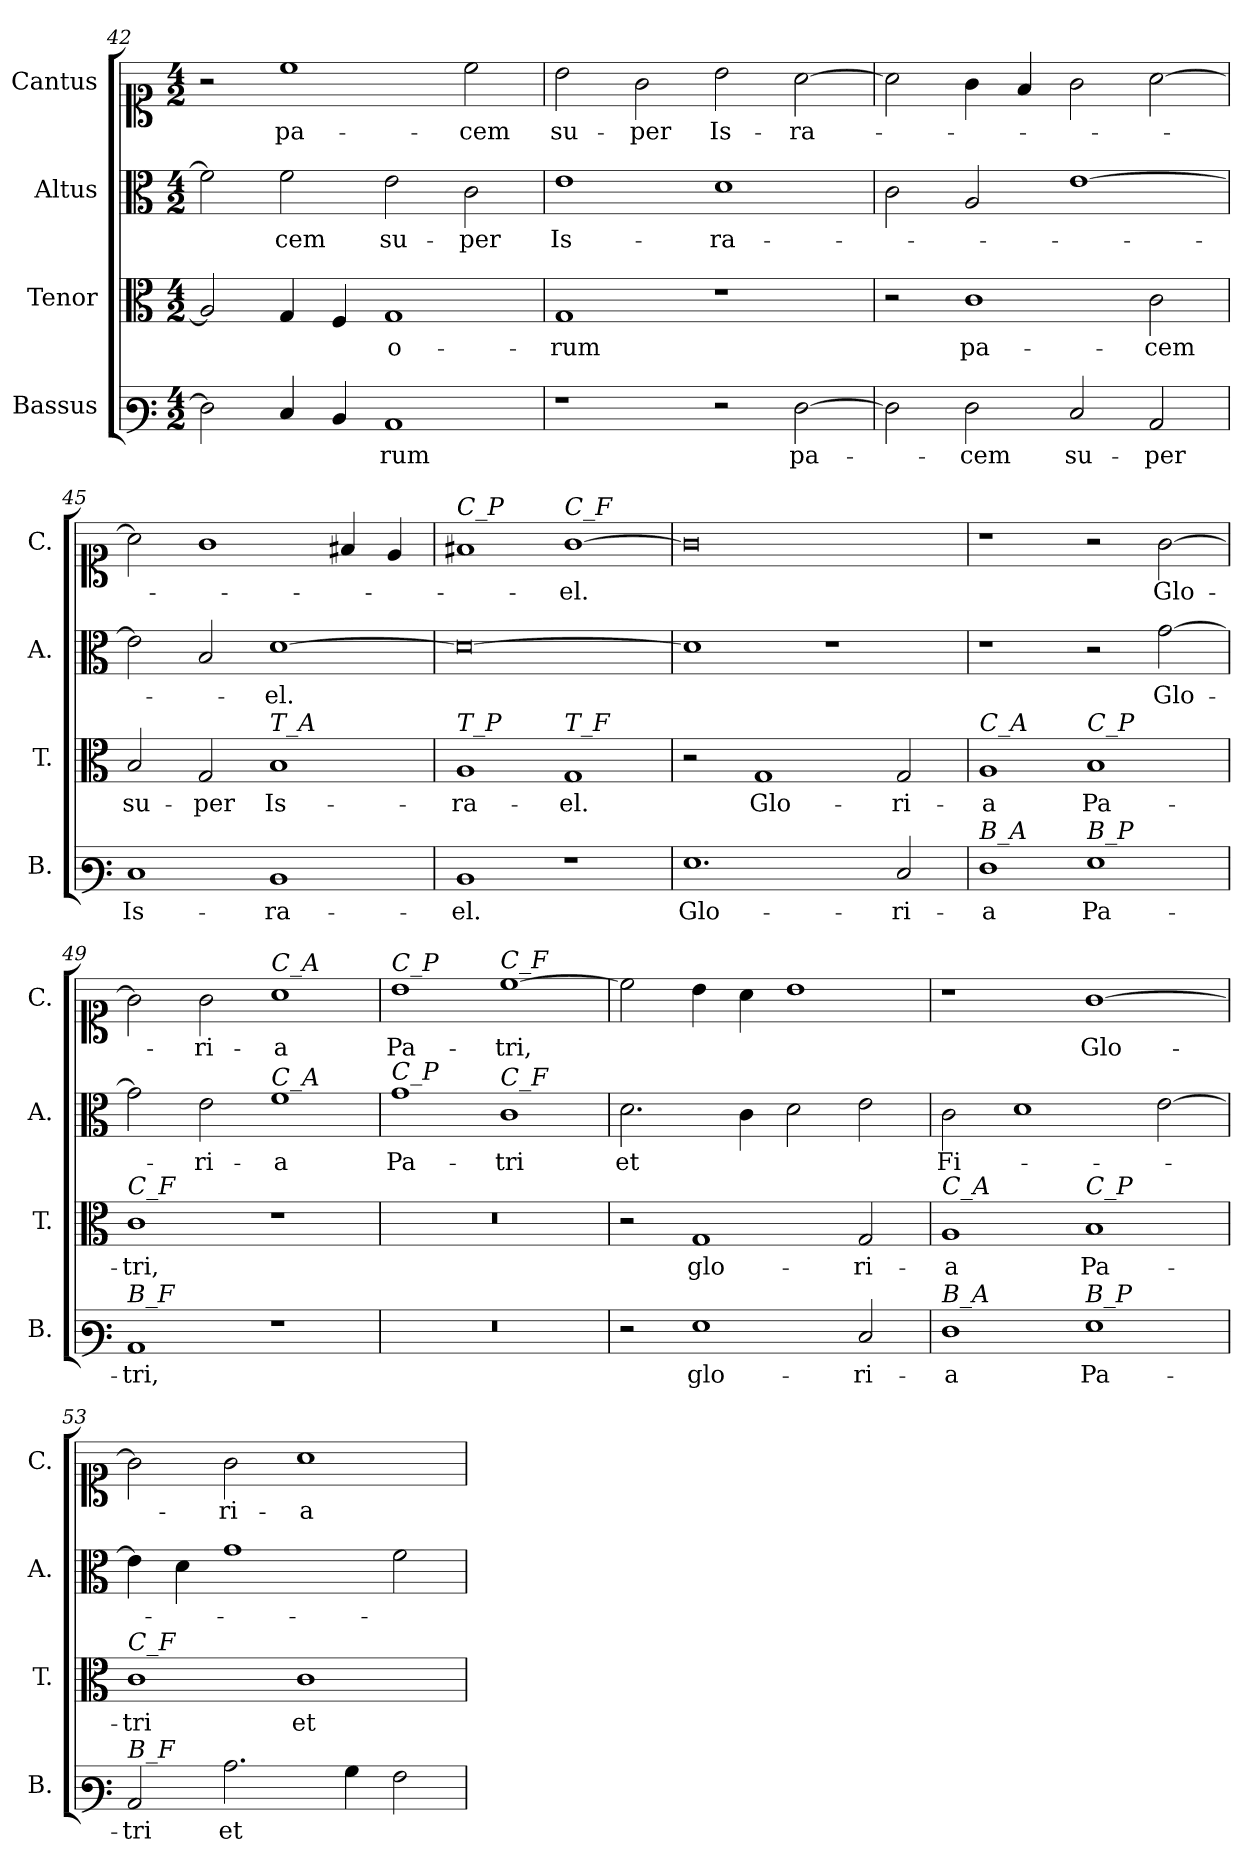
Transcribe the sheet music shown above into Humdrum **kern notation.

**kern	**text	**kern	**text	**kern	**text	**kern	**text
*part4	*part4	*part3	*part3	*part2	*part2	*part1	*part1
*staff4	*staff4	*staff3	*staff3	*staff2	*staff2	*staff1	*staff1
*I"Bassus	*	*I"Tenor	*	*I"Altus	*	*I"Cantus	*
*I'B.	*	*I'T.	*	*I'A.	*	*I'C.	*
!!LO:PB:g=z
*clefF3	*	*clefC3	*	*clefC3	*	*clefC1	*
*k[]	*	*k[]	*	*k[]	*	*k[]	*
*M4/2	*	*M4/2	*	*M4/2	*	*M4/2	*
=42	=42	=42	=42	=42	=42	=42	=42
2F\]	.	2A/]	.	2f\]	.	2r	.
!	!	!	!	!	!LO:LY:b	!	!LO:LY:b
4E/	.	4G/	.	2f\	-cem	1cc	pa-
4D/	.	4F/	.	.	.	.	.
!	!LO:LY:b	!	!LO:LY:b	!	!LO:LY:b	!	!
1C	-rum	1G	-o-	2e\	su-	.	.
!	!	!	!	!	!LO:LY:b	!	!LO:LY:b
.	.	.	.	2c\	-per	2cc\	-cem
=43	=43	=43	=43	=43	=43	=43	=43
!	!	!	!LO:LY:b	!	!LO:LY:b	!	!LO:LY:b
1r	.	1G	-rum	1e	Is-	2b\	su-
!	!	!	!	!	!	!	!LO:LY:b
.	.	.	.	.	.	2g\	-per
!	!	!	!	!	!LO:LY:b	!	!LO:LY:b
2r	.	1r	.	1d	-ra-	2b\	Is-
!	!LO:LY:b	!	!	!	!	!	!LO:LY:b
[2F\	pa-	.	.	.	.	[2a\	-ra-
=44	=44	=44	=44	=44	=44	=44	=44
2F\]	.	2r	.	2c\	.	2a\]	.
!	!LO:LY:b	!	!LO:LY:b	!	!	!	!
2F\	-cem	1c	pa-	2A/	.	4g\	.
.	.	.	.	.	.	4f/	.
!	!LO:LY:b	!	!	!	!	!	!
2E/	su-	.	.	[1e	.	2g\	.
!	!LO:LY:b	!	!LO:LY:b	!	!	!	!
2C/	-per	2c\	-cem	.	.	[2a\	.
=45	=45	=45	=45	=45	=45	=45	=45
!	!LO:LY:b	!	!LO:LY:b	!	!	!	!
1E	Is-	2B/	su-	2e\]	.	2a\]	.
!	!	!	!LO:LY:b	!	!	!	!
.	.	2G/	-per	2B/	.	1g	.
!	!	!LO:TX:a:i:t=T_A	!	!	!	!	!
!	!LO:LY:b	!	!LO:LY:b	!	!LO:LY:b	!	!
1D	-ra-	1B	Is-	[1d	-el.	.	.
.	.	.	.	.	.	4f#X/	.
.	.	.	.	.	.	4e/	.
=46	=46	=46	=46	=46	=46	=46	=46
!	!	!	!	!	!	!LO:TX:a:i:t=C_P	!
!	!	!LO:TX:a:i:t=T_P	!	!	!	!	!
!	!LO:LY:b	!	!LO:LY:b	!	!	!	!
1D	-el.	1A	-ra-	0d_	.	1f#X	.
!	!	!	!	!	!	!LO:TX:a:i:t=C_F	!
!	!	!LO:TX:a:i:t=T_F	!	!	!	!	!
!	!	!	!LO:LY:b	!	!	!	!LO:LY:b
1r	.	1G	-el.	.	.	[1g	-el.
!!LO:LB:g=z
=47	=47	=47	=47	=47	=47	=47	=47
!	!LO:LY:b	!	!	!	!	!	!
1.G	Glo-	2r	.	1d]	.	0g]	.
!	!	!	!LO:LY:b	!	!	!	!
.	.	1G	Glo-	.	.	.	.
.	.	.	.	1r	.	.	.
!	!LO:LY:b	!	!LO:LY:b	!	!	!	!
2E/	-ri-	2G/	-ri-	.	.	.	.
=48	=48	=48	=48	=48	=48	=48	=48
!	!	!LO:TX:a:i:t=C_A	!	!	!	!	!
!LO:TX:a:i:t=B_A	!	!	!	!	!	!	!
!	!LO:LY:b	!	!LO:LY:b	!	!	!	!
1F	-a	1A	-a	1r	.	1r	.
!	!	!LO:TX:a:i:t=C_P	!	!	!	!	!
!LO:TX:a:i:t=B_P	!	!	!	!	!	!	!
!	!LO:LY:b	!	!LO:LY:b	!	!	!	!
1G	Pa-	1B	Pa-	2r	.	2r	.
!	!	!	!	!	!LO:LY:b	!	!LO:LY:b
.	.	.	.	[2g\	Glo-	[2g\	Glo-
=49	=49	=49	=49	=49	=49	=49	=49
!	!	!LO:TX:a:i:t=C_F	!	!	!	!	!
!LO:TX:a:i:t=B_F	!	!	!	!	!	!	!
!	!LO:LY:b	!	!LO:LY:b	!	!	!	!
1C	-tri,	1c	-tri,	2g\]	.	2g\]	.
!	!	!	!	!	!LO:LY:b	!	!LO:LY:b
.	.	.	.	2e\	-ri-	2g\	-ri-
!	!	!	!	!	!	!LO:TX:a:i:t=C_A	!
!	!	!	!	!LO:TX:a:i:t=C_A	!	!	!
!	!	!	!	!	!LO:LY:b	!	!LO:LY:b
1r	.	1r	.	1f	-a	1a	-a
=50	=50	=50	=50	=50	=50	=50	=50
!	!	!	!	!	!	!LO:TX:a:i:t=C_P	!
!	!	!	!	!LO:TX:a:i:t=C_P	!	!	!
!	!	!	!	!	!LO:LY:b	!	!LO:LY:b
0r	.	0r	.	1g	Pa-	1b	Pa-
!	!	!	!	!	!	!LO:TX:a:i:t=C_F	!
!	!	!	!	!LO:TX:a:i:t=C_F	!	!	!
!	!	!	!	!	!LO:LY:b	!	!LO:LY:b
.	.	.	.	1c	-tri	[1cc	-tri,
=51	=51	=51	=51	=51	=51	=51	=51
!	!	!	!	!	!LO:LY:b	!	!
2r	.	2r	.	2.d\	et	2cc\]	.
!	!LO:LY:b	!	!LO:LY:b	!	!	!	!
1G	glo-	1G	glo-	.	.	4b\	.
.	.	.	.	4c\	.	4a\	.
.	.	.	.	2d\	.	1b	.
!	!LO:LY:b	!	!LO:LY:b	!	!	!	!
2E/	-ri-	2G/	-ri-	2e\	.	.	.
=52	=52	=52	=52	=52	=52	=52	=52
!	!	!LO:TX:a:i:t=C_A	!	!	!	!	!
!LO:TX:a:i:t=B_A	!	!	!	!	!	!	!
!	!LO:LY:b	!	!LO:LY:b	!	!LO:LY:b	!	!
1F	-a	1A	-a	2c\	Fi-	1r	.
.	.	.	.	1d	.	.	.
!	!	!LO:TX:a:i:t=C_P	!	!	!	!	!
!LO:TX:a:i:t=B_P	!	!	!	!	!	!	!
!	!LO:LY:b	!	!LO:LY:b	!	!	!	!LO:LY:b
1G	Pa-	1B	Pa-	.	.	[1g	Glo-
.	.	.	.	[2e\	.	.	.
=53	=53	=53	=53	=53	=53	=53	=53
!	!	!LO:TX:a:i:t=C_F	!	!	!	!	!
!LO:TX:a:i:t=B_F	!	!	!	!	!	!	!
!	!LO:LY:b	!	!LO:LY:b	!	!	!	!
2C/	-tri	1c	-tri	4e\]	.	2g\]	.
.	.	.	.	4d\	.	.	.
!	!LO:LY:b	!	!	!	!	!	!LO:LY:b
2.c\	et	.	.	1g	.	2g\	ri-
!	!	!	!LO:LY:b	!	!	!	!LO:LY:b
.	.	1c	et	.	.	1a	-a
4B\	.	.	.	.	.	.	.
2A\	.	.	.	2f\	.	.	.
=	=	=	=	=	=	=	=
*-	*-	*-	*-	*-	*-	*-	*-
